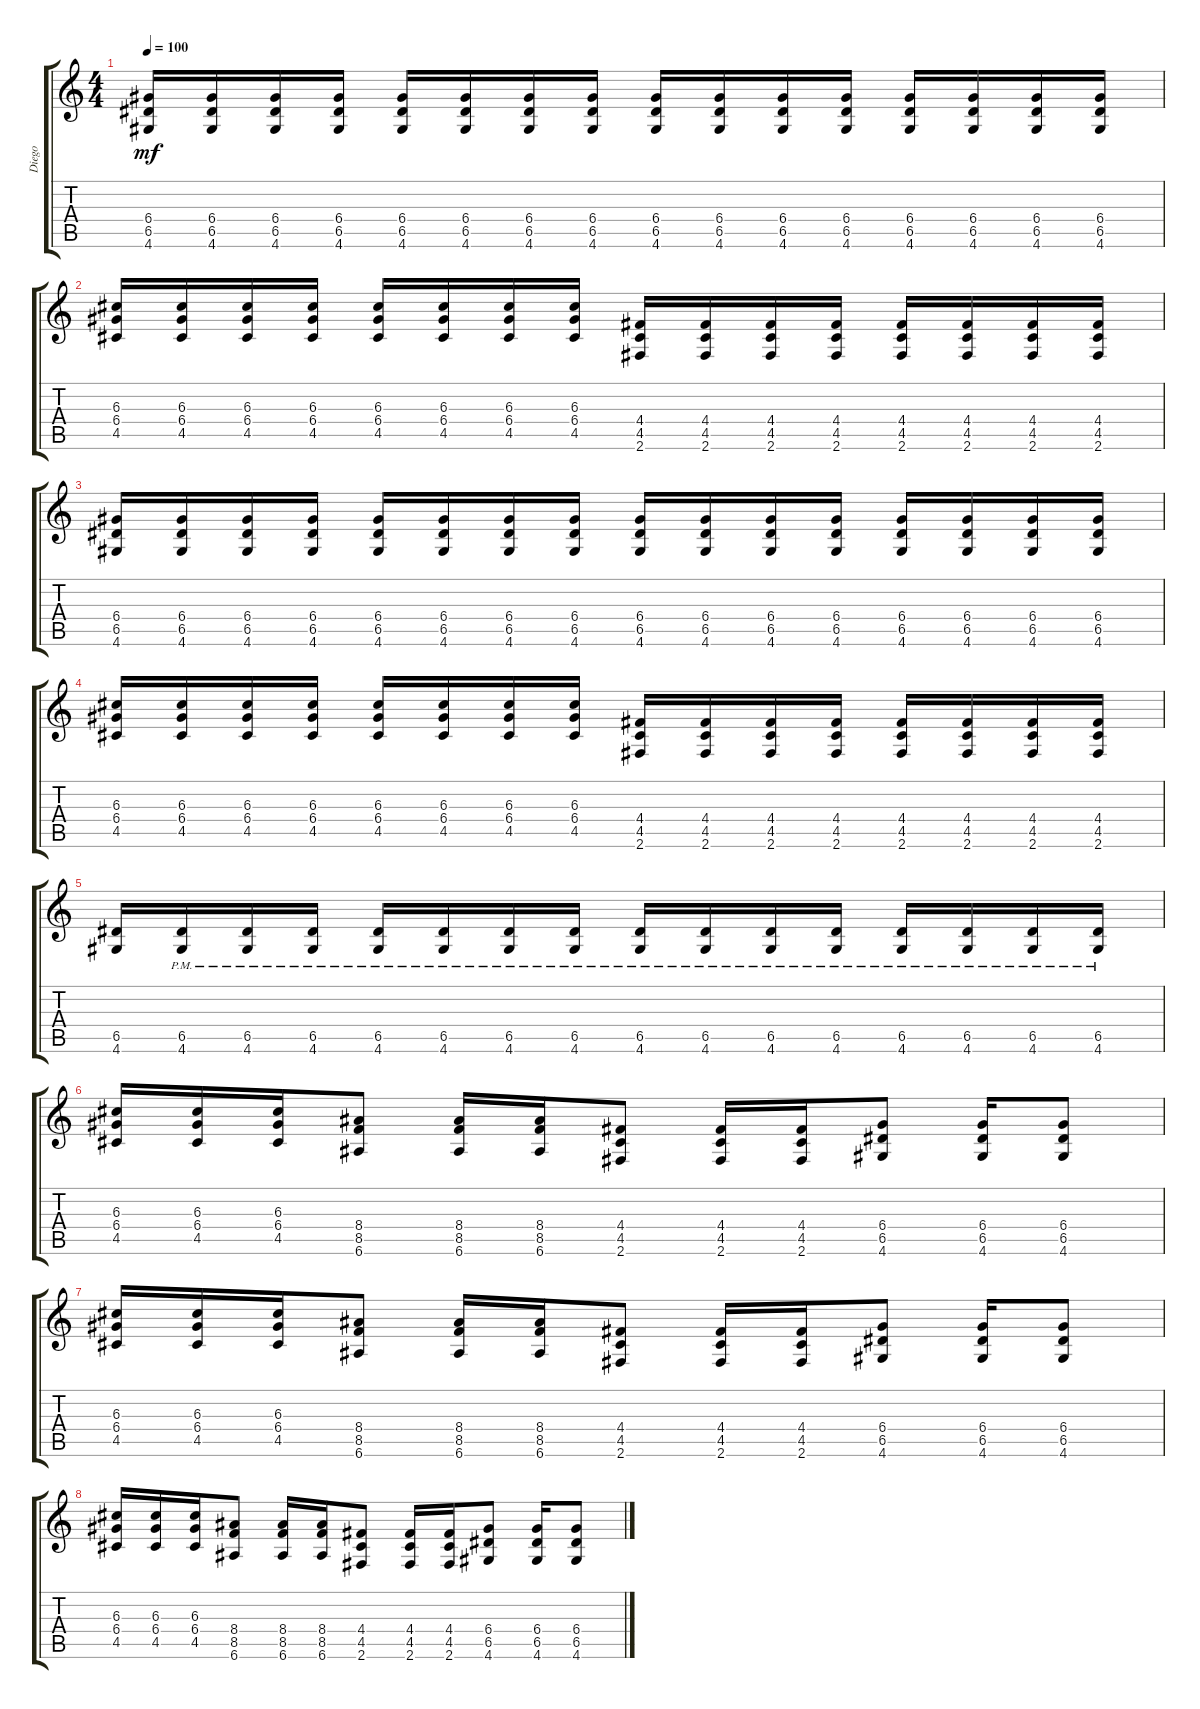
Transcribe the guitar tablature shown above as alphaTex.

\track ("Diego" "Diego") {instrument distortionguitar}
\staff {score tabs}
\tuning (E4 B3 G3 D3 A2 E2) {hide}
\ts (4 4)
\tempo 100
\clef g2
\ks c
(6.4 6.5 4.6).16{dy mf} (6.4 6.5 4.6).16 (6.4 6.5 4.6).16 (6.4 6.5 4.6).16 (6.4 6.5 4.6).16 (6.4 6.5 4.6).16 (6.4 6.5 4.6).16 (6.4 6.5 4.6).16 (6.4 6.5 4.6).16 (6.4 6.5 4.6).16 (6.4 6.5 4.6).16 (6.4 6.5 4.6).16 (6.4 6.5 4.6).16 (6.4 6.5 4.6).16 (6.4 6.5 4.6).16 (6.4 6.5 4.6).16 |
(6.3 6.4 4.5).16 (6.3 6.4 4.5).16 (6.3 6.4 4.5).16 (6.3 6.4 4.5).16 (6.3 6.4 4.5).16 (6.3 6.4 4.5).16 (6.3 6.4 4.5).16 (6.3 6.4 4.5).16 (4.4 4.5 2.6).16 (4.4 4.5 2.6).16 (4.4 4.5 2.6).16 (4.4 4.5 2.6).16 (4.4 4.5 2.6).16 (4.4 4.5 2.6).16 (4.4 4.5 2.6).16 (4.4 4.5 2.6).16 |
(6.4 6.5 4.6).16 (6.4 6.5 4.6).16 (6.4 6.5 4.6).16 (6.4 6.5 4.6).16 (6.4 6.5 4.6).16 (6.4 6.5 4.6).16 (6.4 6.5 4.6).16 (6.4 6.5 4.6).16 (6.4 6.5 4.6).16 (6.4 6.5 4.6).16 (6.4 6.5 4.6).16 (6.4 6.5 4.6).16 (6.4 6.5 4.6).16 (6.4 6.5 4.6).16 (6.4 6.5 4.6).16 (6.4 6.5 4.6).16 |
(6.3 6.4 4.5).16 (6.3 6.4 4.5).16 (6.3 6.4 4.5).16 (6.3 6.4 4.5).16 (6.3 6.4 4.5).16 (6.3 6.4 4.5).16 (6.3 6.4 4.5).16 (6.3 6.4 4.5).16 (4.4 4.5 2.6).16 (4.4 4.5 2.6).16 (4.4 4.5 2.6).16 (4.4 4.5 2.6).16 (4.4 4.5 2.6).16 (4.4 4.5 2.6).16 (4.4 4.5 2.6).16 (4.4 4.5 2.6).16 |
(6.5 4.6).16 (6.5{pm} 4.6{pm}).16 (6.5{pm} 4.6{pm}).16 (6.5{pm} 4.6{pm}).16 (6.5{pm} 4.6{pm}).16 (6.5{pm} 4.6{pm}).16 (6.5{pm} 4.6{pm}).16 (6.5{pm} 4.6{pm}).16 (6.5{pm} 4.6{pm}).16 (6.5{pm} 4.6{pm}).16 (6.5{pm} 4.6{pm}).16 (6.5{pm} 4.6{pm}).16 (6.5{pm} 4.6{pm}).16 (6.5{pm} 4.6{pm}).16 (6.5{pm} 4.6{pm}).16 (6.5{pm} 4.6{pm}).16 |
(6.3 6.4 4.5).16 (6.3 6.4 4.5).16 (6.3 6.4 4.5).16 (8.4 8.5 6.6).8 (8.4 8.5 6.6).16 (8.4 8.5 6.6).16 (4.4 4.5 2.6).8 (4.4 4.5 2.6).16 (4.4 4.5 2.6).16 (6.4 6.5 4.6).8 (6.4 6.5 4.6).16 (6.4 6.5 4.6).8 |
(6.3 6.4 4.5).16 (6.3 6.4 4.5).16 (6.3 6.4 4.5).16 (8.4 8.5 6.6).8 (8.4 8.5 6.6).16 (8.4 8.5 6.6).16 (4.4 4.5 2.6).8 (4.4 4.5 2.6).16 (4.4 4.5 2.6).16 (6.4 6.5 4.6).8 (6.4 6.5 4.6).16 (6.4 6.5 4.6).8 |
(6.3 6.4 4.5).16 (6.3 6.4 4.5).16 (6.3 6.4 4.5).16 (8.4 8.5 6.6).8 (8.4 8.5 6.6).16 (8.4 8.5 6.6).16 (4.4 4.5 2.6).8 (4.4 4.5 2.6).16 (4.4 4.5 2.6).16 (6.4 6.5 4.6).8 (6.4 6.5 4.6).16 (6.4 6.5 4.6).8
